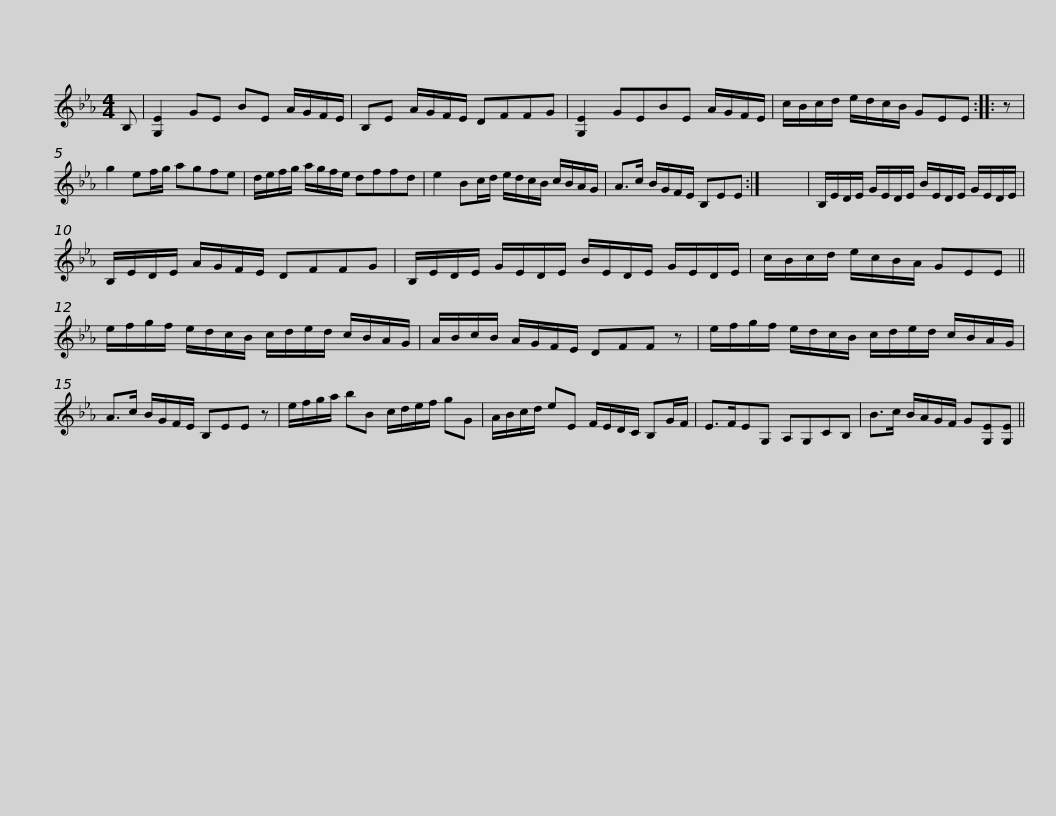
X:1
L:1/8
M:4/4
I:linebreak $
K:Eb
V:1 treble
V:1
 B, | [G,E]2 GE BE A/G/F/E/ | B,E A/G/F/E/ DFFG | [G,E]2 GEBE A/G/F/E/ | c/B/c/d/ e/d/c/B/ GEE :: %5
 z |$ g2 ef/g/ agfe | d/e/f/g/ a/g/f/e/ dffd | e2 Bc/d/ e/d/c/B/ c/B/A/G/ | A>c B/G/F/E/ B,EE :| %10
 x8 |$ B,/E/D/E/ G/E/D/E/ B/E/D/E/ G/E/D/E/ | B,/E/D/E/ A/G/F/E/ DFFG | B,/E/D/E/ G/E/D/E/ B/E/D/E/ G/E/D/E/ |$ c/B/c/d/ e/c/B/A/ GEE || %15
 e/f/g/f/ e/d/c/B/ c/d/e/d/ c/B/A/G/ | A/B/c/B/ A/G/F/E/ DFF z |$ e/f/g/f/ e/d/c/B/ c/d/e/d/ c/B/A/G/ | A>c B/G/F/E/ B,EE z | e/f/g/a/ bB c/d/e/f/ gG |$ %20
 A/B/c/d/ eE F/E/D/C/ B,G/F/ | E>FEG, A,G,CB, | B>c B/A/G/F/ G[G,E][G,E] || %23
